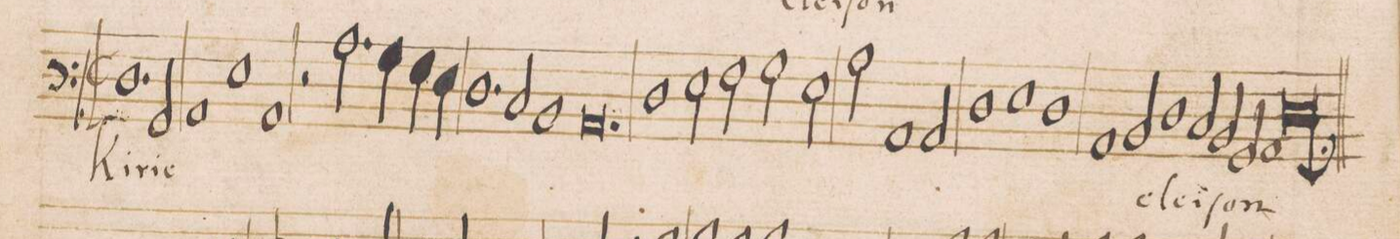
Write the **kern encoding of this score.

**kern	**text
*I"BASVS	*
*clefF3	*
*k[b-]	*
*met(C|)	*
*M2/1	*
1.F	Ki-
2BB-/	-ri-
=28-	=28-
1C	-e
1G	.
=29-	=29-
1C	.
2r	.
2.c\	.
=30-	=30-
4B-\	.
4A\	.
4G\	.
1.F	.
=31-	=31-
2E/	.
1D	.
=32-	=32-
0.C	.
=33-	=33-
1F	.
=34-	=34-
2G\	.
2A\	.
2B-\	.
2G\	.
=35-	=35-
2c\	.
1C	.
2C/	.
=36-	=36-
1F	.
1G	.
=37-	=37-
1F	.
1C	.
=38-	=38-
2D/	.
1F	.
2E/	e-
=39-	=39-
2D/	-le-
2BB-/	.
1C	-i-
=40-	=40-
0Fl;<	-ſon
==	==
*-	*-
